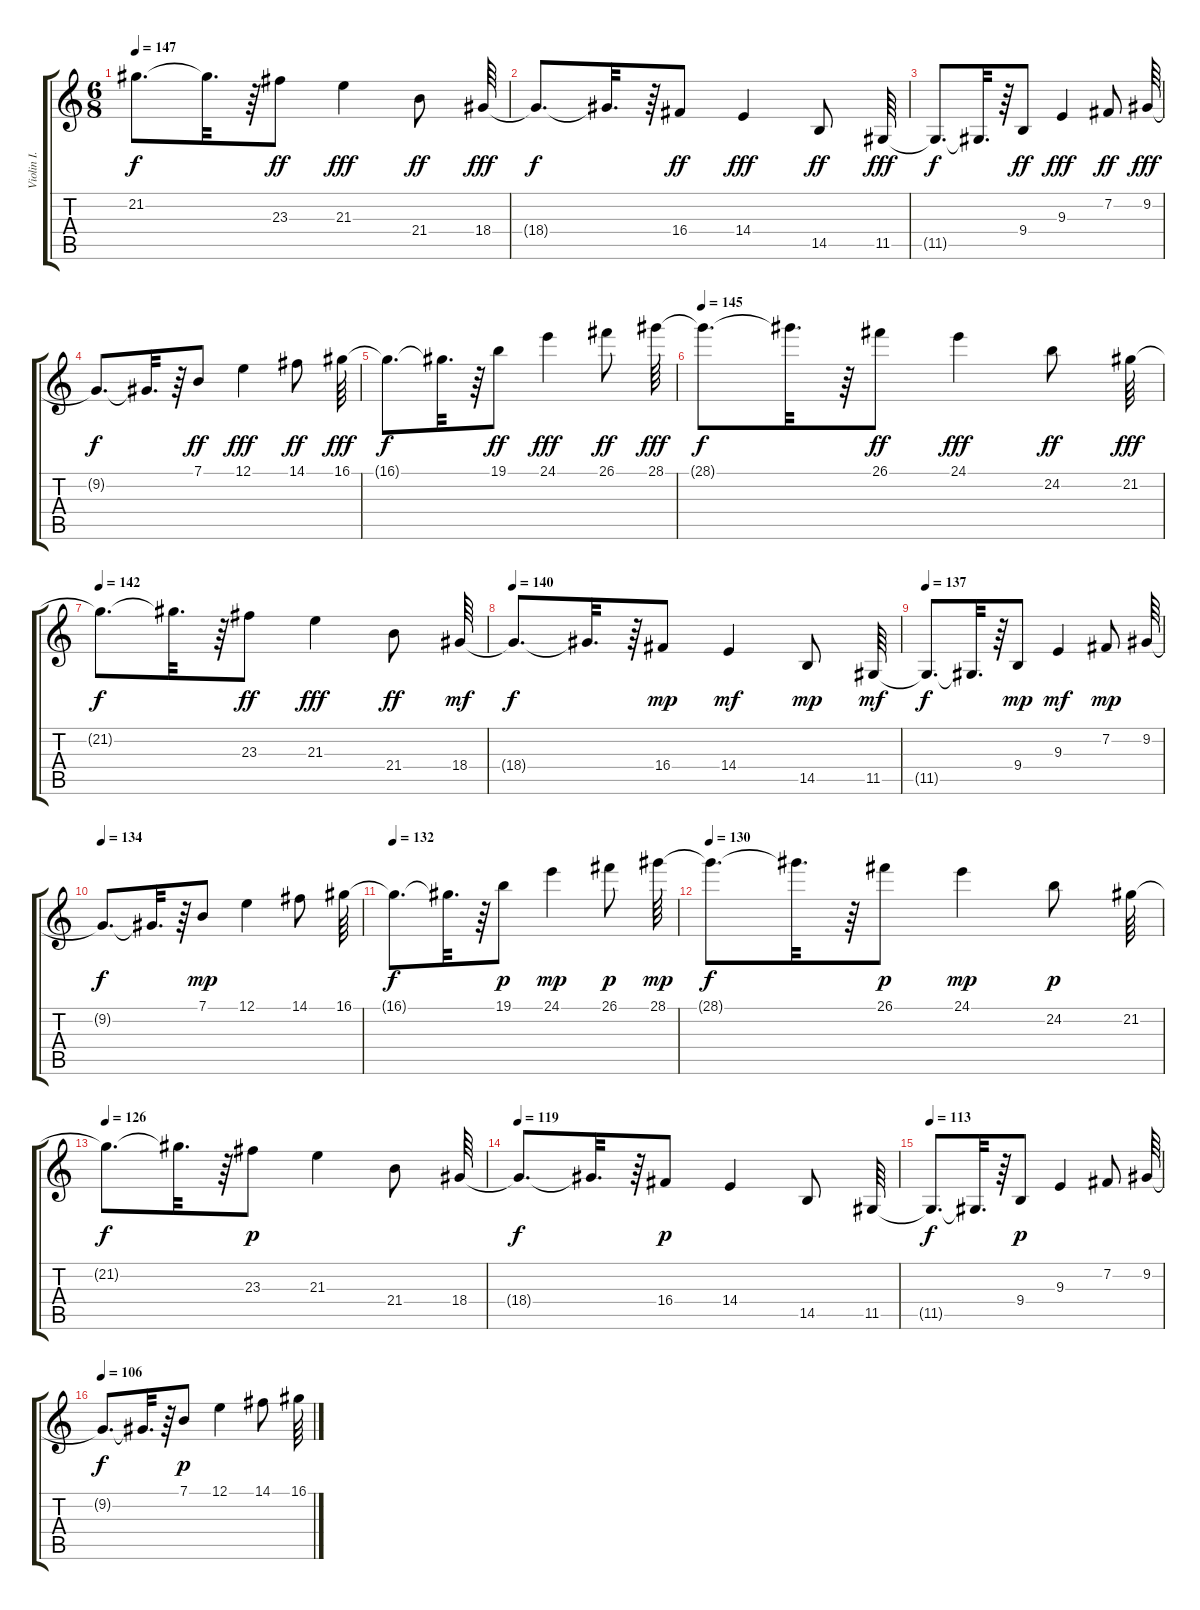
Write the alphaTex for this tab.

\track ("Violin I." "Violin I.") {instrument pizzicatostrings}
\staff {score tabs}
\tuning (E4 B3 G3 D3 A2 E2) {hide}
\ts (6 8)
\tempo 147
\clef g2
\ks c
21.2{t}.8{d dy f} 21.2{t}.32{d} r.64 23.3.8{dy ff} 21.3.4{dy fff} 21.4.8{dy ff} 18.4.64{dy fff} |
18.4{t}.8{d dy f} 18.4{t}.32{d} r.64 16.4.8{dy ff} 14.4.4{dy fff} 14.5.8{dy ff} 11.5.64{dy fff} |
11.5{t}.8{d dy f} 11.5{t}.32{d} r.64 9.4.8{dy ff} 9.3.4{dy fff} 7.2.8{dy ff} 9.2.64{dy fff} |
9.2{t}.8{d dy f} 9.2{t}.32{d} r.64 7.1.8{dy ff} 12.1.4{dy fff} 14.1.8{dy ff} 16.1.64{dy fff} |
16.1{t}.8{d dy f} 16.1{t}.32{d} r.64 19.1.8{dy ff} 24.1.4{dy fff} 26.1.8{dy ff} 28.1.64{dy fff} |
\tempo 145
28.1{t}.8{d dy f} 28.1{t}.32{d} r.64 26.1.8{dy ff} 24.1.4{dy fff} 24.2.8{dy ff} 21.2.64{dy fff} |
\tempo 142
21.2{t}.8{d dy f} 21.2{t}.32{d} r.64 23.3.8{dy ff} 21.3.4{dy fff} 21.4.8{dy ff} 18.4.64{dy mf} |
\tempo 140
18.4{t}.8{d dy f} 18.4{t}.32{d} r.64 16.4.8{dy mp} 14.4.4{dy mf} 14.5.8{dy mp} 11.5.64{dy mf} |
\tempo 137
11.5{t}.8{d dy f} 11.5{t}.32{d} r.64 9.4.8{dy mp} 9.3.4{dy mf} 7.2.8{dy mp} 9.2.64 |
\tempo 134
9.2{t}.8{d dy f} 9.2{t}.32{d} r.64 7.1.8{dy mp} 12.1.4 14.1.8 16.1.64 |
\tempo 132
16.1{t}.8{d dy f} 16.1{t}.32{d} r.64 19.1.8{dy p} 24.1.4{dy mp} 26.1.8{dy p} 28.1.64{dy mp} |
\tempo 130
28.1{t}.8{d dy f} 28.1{t}.32{d} r.64 26.1.8{dy p} 24.1.4{dy mp} 24.2.8{dy p} 21.2.64 |
\tempo 126
21.2{t}.8{d dy f} 21.2{t}.32{d} r.64 23.3.8{dy p} 21.3.4 21.4.8 18.4.64 |
\tempo 119
18.4{t}.8{d dy f} 18.4{t}.32{d} r.64 16.4.8{dy p} 14.4.4 14.5.8 11.5.64 |
\tempo 113
11.5{t}.8{d dy f} 11.5{t}.32{d} r.64 9.4.8{dy p} 9.3.4 7.2.8 9.2.64 |
\tempo 106
9.2{t}.8{d dy f} 9.2{t}.32{d} r.64 7.1.8{dy p} 12.1.4 14.1.8 16.1.64
